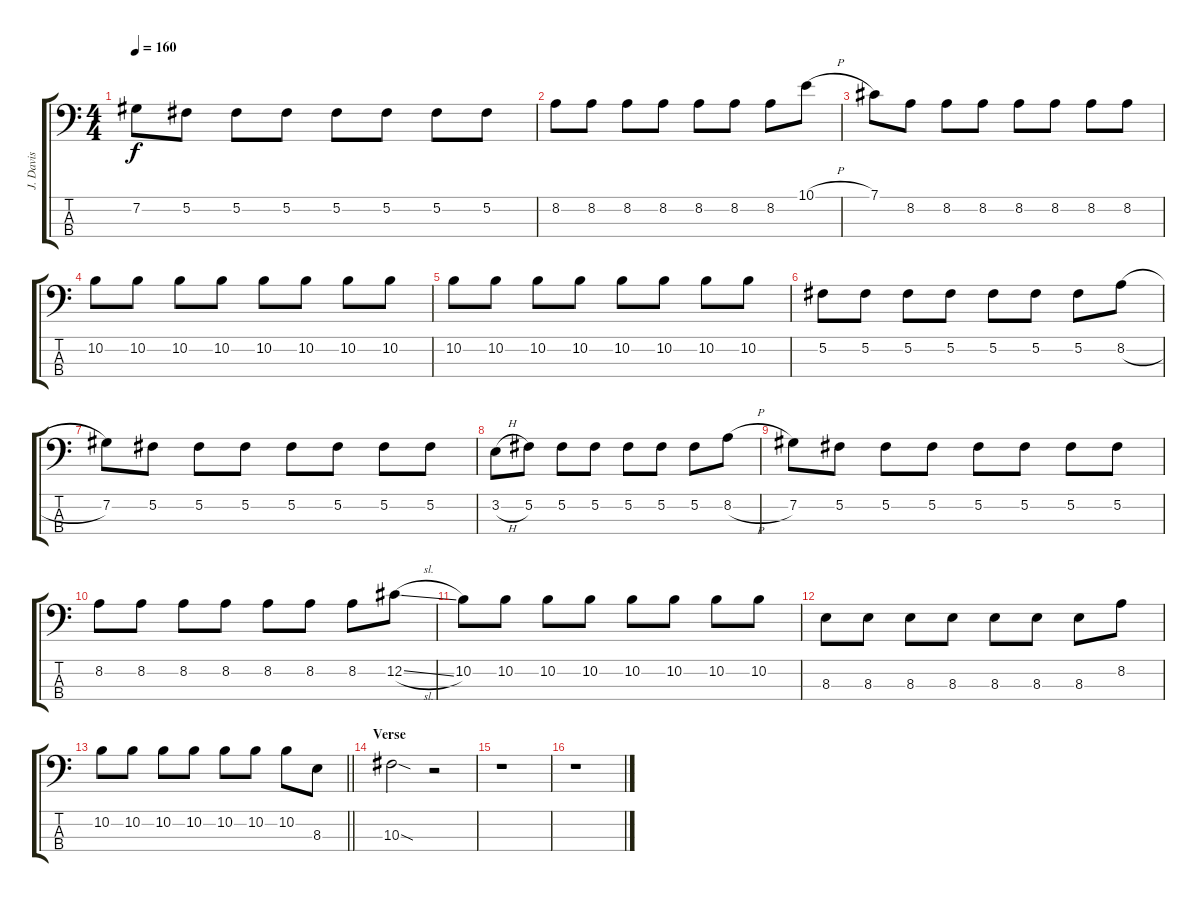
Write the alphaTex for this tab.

\track ("J. Davis" "J. Davis") {instrument electricbasspick}
\staff {score tabs}
\tuning (Gb2 Db2 Ab1 Db1) {hide}
\ts (4 4)
\tempo 160
\clef f4
\ks c
7.2.8{dy f} 5.2.8 5.2.8 5.2.8 5.2.8 5.2.8 5.2.8 5.2.8 |
8.2.8 8.2.8 8.2.8 8.2.8 8.2.8 8.2.8 8.2.8 10.1{h}.8 |
7.1.8 8.2.8 8.2.8 8.2.8 8.2.8 8.2.8 8.2.8 8.2.8 |
10.2.8 10.2.8 10.2.8 10.2.8 10.2.8 10.2.8 10.2.8 10.2.8 |
10.2.8 10.2.8 10.2.8 10.2.8 10.2.8 10.2.8 10.2.8 10.2.8 |
5.2.8 5.2.8 5.2.8 5.2.8 5.2.8 5.2.8 5.2.8 8.2{h}.8 |
7.2.8 5.2.8 5.2.8 5.2.8 5.2.8 5.2.8 5.2.8 5.2.8 |
3.2{h}.8 5.2.8 5.2.8 5.2.8 5.2.8 5.2.8 5.2.8 8.2{h}.8 |
7.2.8 5.2.8 5.2.8 5.2.8 5.2.8 5.2.8 5.2.8 5.2.8 |
8.2.8 8.2.8 8.2.8 8.2.8 8.2.8 8.2.8 8.2.8 12.2{sl}.8 |
10.2.8 10.2.8 10.2.8 10.2.8 10.2.8 10.2.8 10.2.8 10.2.8 |
8.3.8 8.3.8 8.3.8 8.3.8 8.3.8 8.3.8 8.3.8 8.2.8 |
\barLineRight lightlight
10.2.8 10.2.8 10.2.8 10.2.8 10.2.8 10.2.8 10.2.8 8.3.8 |
\section ("" "Verse")
10.3{sod}.2 r.2 |
r.1 |
r.1
